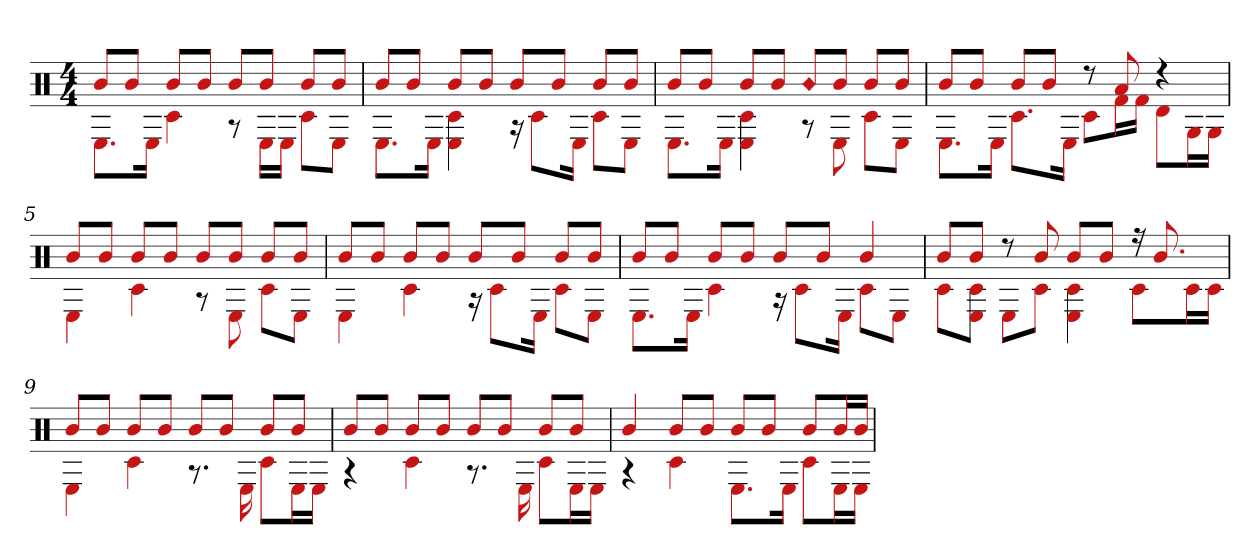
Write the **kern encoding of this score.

**kern
*part1
*staff1
*clefX
*k[]
*M4/4
=1
*^
8bL	8.EL
8bJ	.
.	16EJk
8bL	4c#
8bJ	.
8bL	8r
8bJ	16ELL
.	16EJJ
8bL	8c#L
8bJ	8EJ
=2	=2
8bL	8.EL
8bJ	.
.	16EJk
8bL	4E 4c#
8bJ	.
8bL	16r
.	8c#L
8bJ	.
.	16EJk
8bL	8c#L
8bJ	8EJ
=3	=3
8bL	8.EL
8bJ	.
.	16EJk
8bL	4E 4c#
8bJ	.
!LO:N:head=diamond	!
8bL	8r
8bJ	8E
8bL	8c#L
8bJ	8EJ
=4	=4
8bL	8.EL
8bJ	.
.	16EJk
8bL	8.c#L
8bJ	.
.	16EJk
8r	8c#L
8a	16f#L
.	16f#JJ
4r	8dL
.	16GL
.	16GJJ
=5	=5
8bL	4E
8bJ	.
8bL	4c#
8bJ	.
8bL	8r
8bJ	8E
8bL	8c#L
8bJ	8EJ
=6	=6
8bL	4E
8bJ	.
8bL	4c#
8bJ	.
8bL	16r
.	8c#L
8bJ	.
.	16EJk
8bL	8c#L
8bJ	8EJ
=7	=7
8bL	8.EL
8bJ	.
.	16EJk
8bL	4c#
8bJ	.
8bL	16r
.	8c#L
8bJ	.
.	16EJk
4b	8c#L
.	8EJ
=8	=8
8bL	8c#L
8bJ	8E 8c#J
8r	8EL
8b	8c#J
8bL	4E 4c#
8bJ	.
16r	8c#L
8.b	.
.	16c#L
.	16c#JJ
=9	=9
8bL	4E
8bJ	.
8bL	4c#
8bJ	.
8bL	8.r
8bJ	.
.	16E
8bL	8c#L
8bJ	16EL
.	16EJJ
=10	=10
8bL	4r
8bJ	.
8bL	4c#
8bJ	.
8bL	8.r
8bJ	.
.	16E
8bL	8c#L
8bJ	16EL
.	16EJJ
=11	=11
4b	4r
8bL	4c#
8bJ	.
8bL	8.EL
8bJ	.
.	16EJk
8bL	8c#L
16bL	16EL
16bJJ	16EJJ
*v	*v
=
*-
